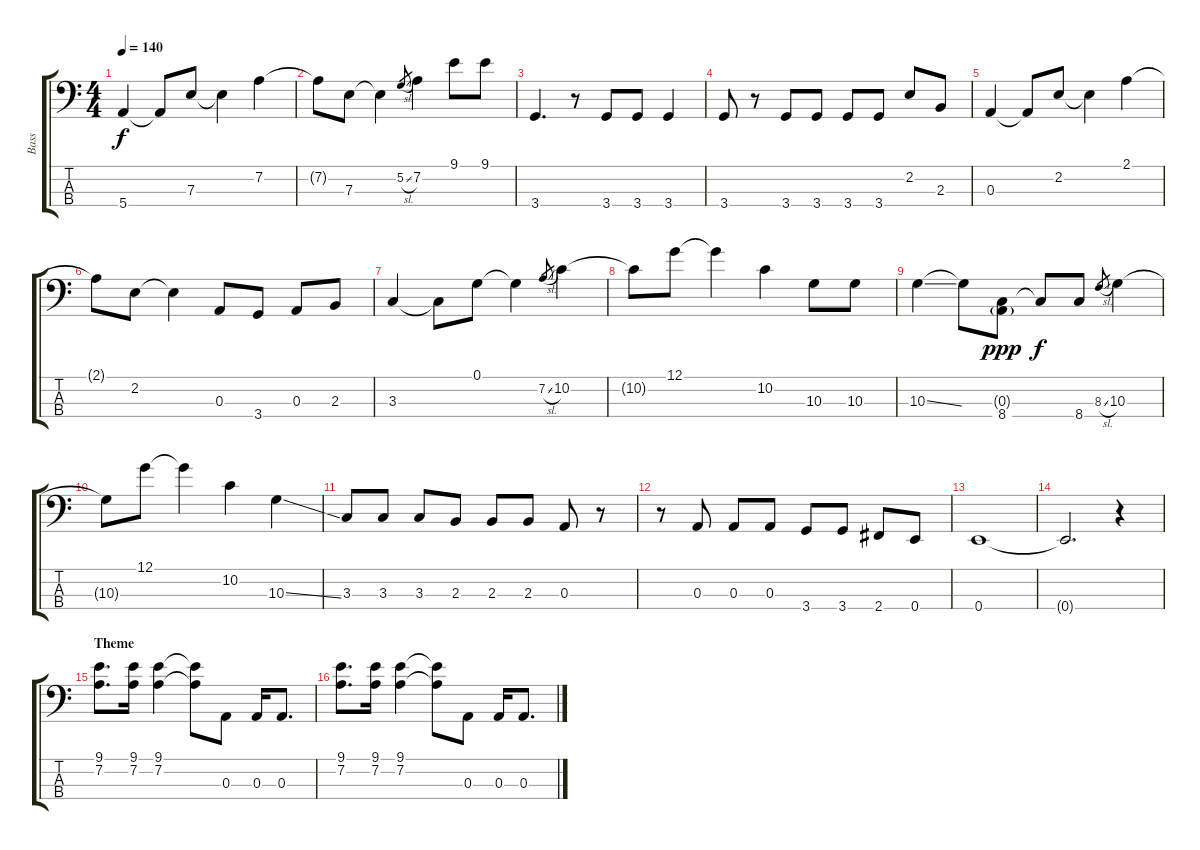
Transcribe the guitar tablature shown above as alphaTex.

\track ("Bass" "Bass") {instrument electricbassfinger}
\staff {score tabs}
\tuning (G2 D2 A1 E1) {hide}
\ts (4 4)
\tempo 140
\clef f4
\ks c
5.4.4{dy f} 5.4{t}.8 7.3.8 7.3{t}.4 7.2.4 |
7.2{t}.8 7.3.8 7.3{t}.4 5.2{sl}.8{gr} 7.2.4 9.1.8 9.1.8 |
3.4.4{d} r.8 3.4.8 3.4.8 3.4.4 |
3.4.8 r.8 3.4.8 3.4.8 3.4.8 3.4.8 2.2.8 2.3.8 |
0.3.4 0.3{t}.8 2.2.8 2.2{t}.4 2.1.4 |
2.1{t}.8 2.2.8 2.2{t}.4 0.3.8 3.4.8 0.3.8 2.3.8 |
3.3.4 3.3{t}.8 0.1.8 0.1{t}.4 7.2{sl}.8{gr} 10.2.4 |
10.2{t}.8 12.1.8 12.1{t}.4 10.2.4 10.3.8 10.3.8 |
10.3{ss}.4 10.3{t}.8 (0.3{g} 8.4).8{dy ppp} 8.4{t}.8{dy f} 8.4.8 8.3{sl}.8{gr} 10.3.4 |
10.3{t}.8 12.1.8 12.1{t}.4 10.2.4 10.3{ss}.4 |
3.3.8 3.3.8 3.3.8 2.3.8 2.3.8 2.3.8 0.3.8 r.8 |
r.8 0.3.8 0.3.8 0.3.8 3.4.8 3.4.8 2.4.8 0.4.8 |
0.4.1 |
0.4{t}.2{d} r.4 |
\section ("" "Theme")
(9.1 7.2).8{d} (9.1 7.2).16 (9.1 7.2).4 (9.1{t} 7.2{t}).8 0.3.8 0.3.16 0.3.8{d} |
(9.1 7.2).8{d} (9.1 7.2).16 (9.1 7.2).4 (9.1{t} 7.2{t}).8 0.3.8 0.3.16 0.3.8{d}
